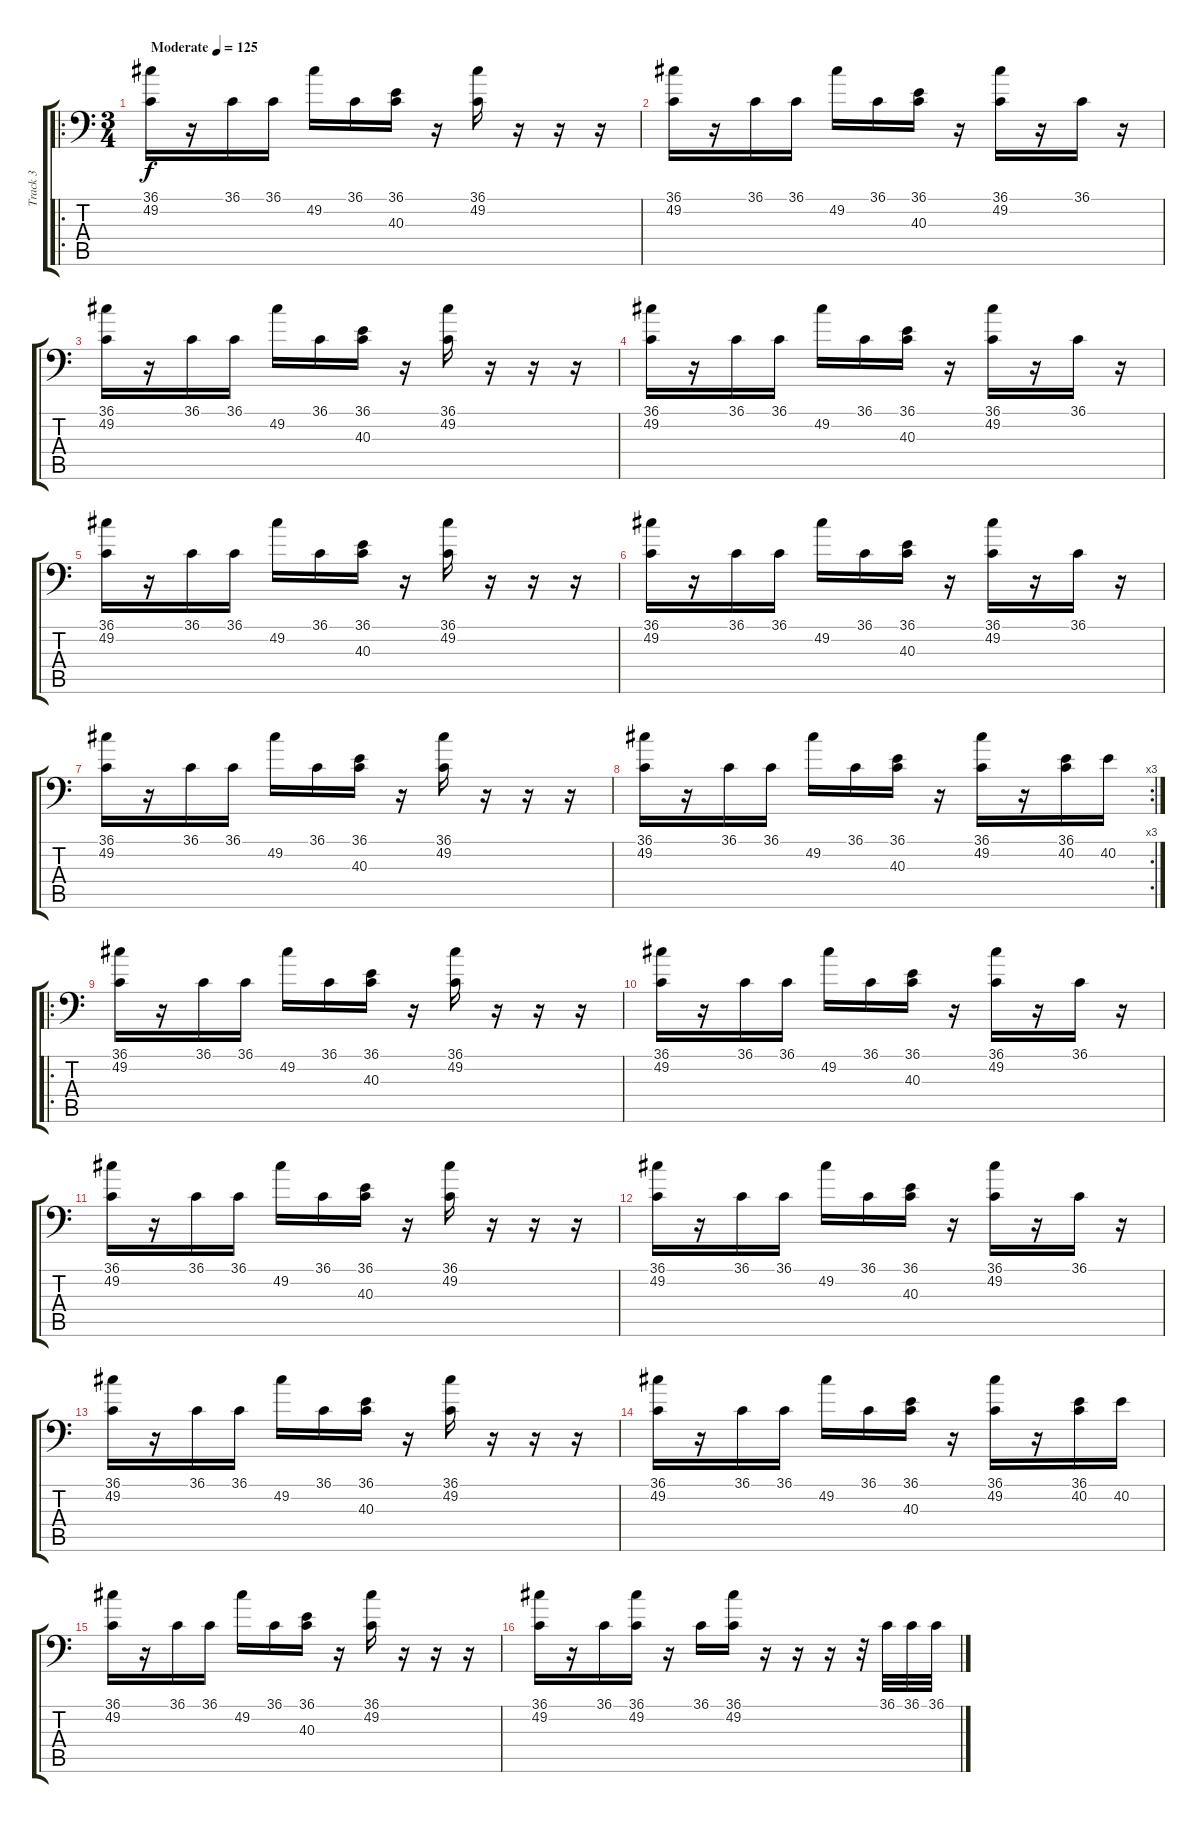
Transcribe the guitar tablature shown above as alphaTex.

\track ("Track 3" "Track 3") {instrument acousticgrandpiano}
\staff {score tabs}
\tuning (C-1 C-1 C-1 C-1 C-1 C-1) {hide}
\ro
\ts (3 4)
\tempo (125 "Moderate")
\clef f4
\ks c
(36.1 49.2).16{dy f instrument acousticgrandpiano} r.16 36.1.16 36.1.16 49.2.16 36.1.16 (36.1 40.3).16 r.16 (36.1 49.2).16 r.16 r.16 r.16 |
(36.1 49.2).16 r.16 36.1.16 36.1.16 49.2.16 36.1.16 (36.1 40.3).16 r.16 (36.1 49.2).16 r.16 36.1.16 r.16 |
(36.1 49.2).16 r.16 36.1.16 36.1.16 49.2.16 36.1.16 (36.1 40.3).16 r.16 (36.1 49.2).16 r.16 r.16 r.16 |
(36.1 49.2).16 r.16 36.1.16 36.1.16 49.2.16 36.1.16 (36.1 40.3).16 r.16 (36.1 49.2).16 r.16 36.1.16 r.16 |
(36.1 49.2).16 r.16 36.1.16 36.1.16 49.2.16 36.1.16 (36.1 40.3).16 r.16 (36.1 49.2).16 r.16 r.16 r.16 |
(36.1 49.2).16 r.16 36.1.16 36.1.16 49.2.16 36.1.16 (36.1 40.3).16 r.16 (36.1 49.2).16 r.16 36.1.16 r.16 |
(36.1 49.2).16 r.16 36.1.16 36.1.16 49.2.16 36.1.16 (36.1 40.3).16 r.16 (36.1 49.2).16 r.16 r.16 r.16 |
\rc 3
(36.1 49.2).16 r.16 36.1.16 36.1.16 49.2.16 36.1.16 (36.1 40.3).16 r.16 (36.1 49.2).16 r.16 (36.1 40.2).16 40.2.16 |
\ro
(36.1 49.2).16 r.16 36.1.16 36.1.16 49.2.16 36.1.16 (36.1 40.3).16 r.16 (36.1 49.2).16 r.16 r.16 r.16 |
(36.1 49.2).16 r.16 36.1.16 36.1.16 49.2.16 36.1.16 (36.1 40.3).16 r.16 (36.1 49.2).16 r.16 36.1.16 r.16 |
(36.1 49.2).16 r.16 36.1.16 36.1.16 49.2.16 36.1.16 (36.1 40.3).16 r.16 (36.1 49.2).16 r.16 r.16 r.16 |
(36.1 49.2).16 r.16 36.1.16 36.1.16 49.2.16 36.1.16 (36.1 40.3).16 r.16 (36.1 49.2).16 r.16 36.1.16 r.16 |
(36.1 49.2).16 r.16 36.1.16 36.1.16 49.2.16 36.1.16 (36.1 40.3).16 r.16 (36.1 49.2).16 r.16 r.16 r.16 |
(36.1 49.2).16 r.16 36.1.16 36.1.16 49.2.16 36.1.16 (36.1 40.3).16 r.16 (36.1 49.2).16 r.16 (36.1 40.2).16 40.2.16 |
(36.1 49.2).16 r.16 36.1.16 36.1.16 49.2.16 36.1.16 (36.1 40.3).16 r.16 (36.1 49.2).16 r.16 r.16 r.16 |
(36.1 49.2).16 r.16 36.1.16 (36.1 49.2).16 r.16 36.1.16 (36.1 49.2).16 r.16 r.16 r.16 r.32 36.1.32 36.1.32 36.1.32
